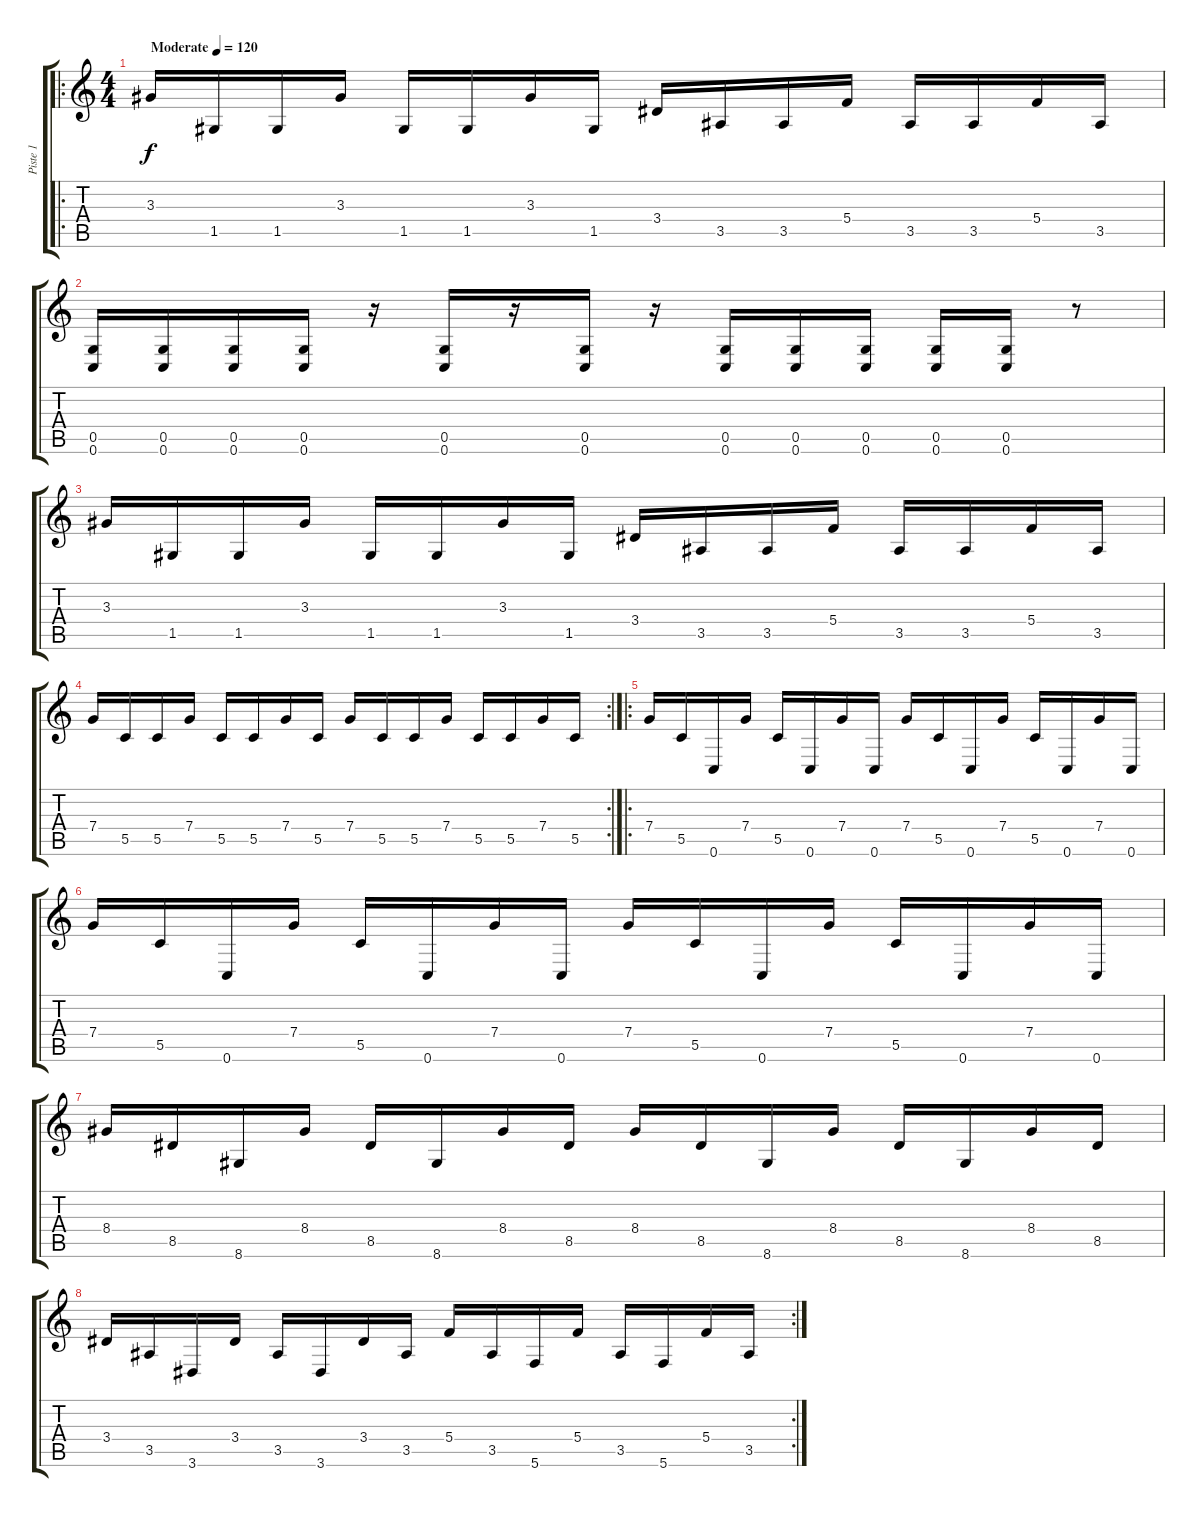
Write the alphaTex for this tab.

\track ("Piste 1" "Piste 1") {instrument distortionguitar}
\staff {score tabs}
\tuning (D4 A3 F3 C3 G2 C2) {hide}
\ro
\ts (4 4)
\tempo (120 "Moderate")
\clef g2
\ks c
3.3.16{dy f instrument distortionguitar} 1.5.16 1.5.16 3.3.16 1.5.16 1.5.16 3.3.16 1.5.16 3.4.16 3.5.16 3.5.16 5.4.16 3.5.16 3.5.16 5.4.16 3.5.16 |
(0.5 0.6).16 (0.5 0.6).16 (0.5 0.6).16 (0.5 0.6).16 r.16 (0.5 0.6).16 r.16 (0.5 0.6).16 r.16 (0.5 0.6).16 (0.5 0.6).16 (0.5 0.6).16 (0.5 0.6).16 (0.5 0.6).16 r.8 |
3.3.16 1.5.16 1.5.16 3.3.16 1.5.16 1.5.16 3.3.16 1.5.16 3.4.16 3.5.16 3.5.16 5.4.16 3.5.16 3.5.16 5.4.16 3.5.16 |
\rc 2
7.4.16 5.5.16 5.5.16 7.4.16 5.5.16 5.5.16 7.4.16 5.5.16 7.4.16 5.5.16 5.5.16 7.4.16 5.5.16 5.5.16 7.4.16 5.5.16 |
\ro
7.4.16 5.5.16 0.6.16 7.4.16 5.5.16 0.6.16 7.4.16 0.6.16 7.4.16 5.5.16 0.6.16 7.4.16 5.5.16 0.6.16 7.4.16 0.6.16 |
7.4.16 5.5.16 0.6.16 7.4.16 5.5.16 0.6.16 7.4.16 0.6.16 7.4.16 5.5.16 0.6.16 7.4.16 5.5.16 0.6.16 7.4.16 0.6.16 |
8.4.16 8.5.16 8.6.16 8.4.16 8.5.16 8.6.16 8.4.16 8.5.16 8.4.16 8.5.16 8.6.16 8.4.16 8.5.16 8.6.16 8.4.16 8.5.16 |
\rc 2
3.4.16 3.5.16 3.6.16 3.4.16 3.5.16 3.6.16 3.4.16 3.5.16 5.4.16 3.5.16 5.6.16 5.4.16 3.5.16 5.6.16 5.4.16 3.5.16
